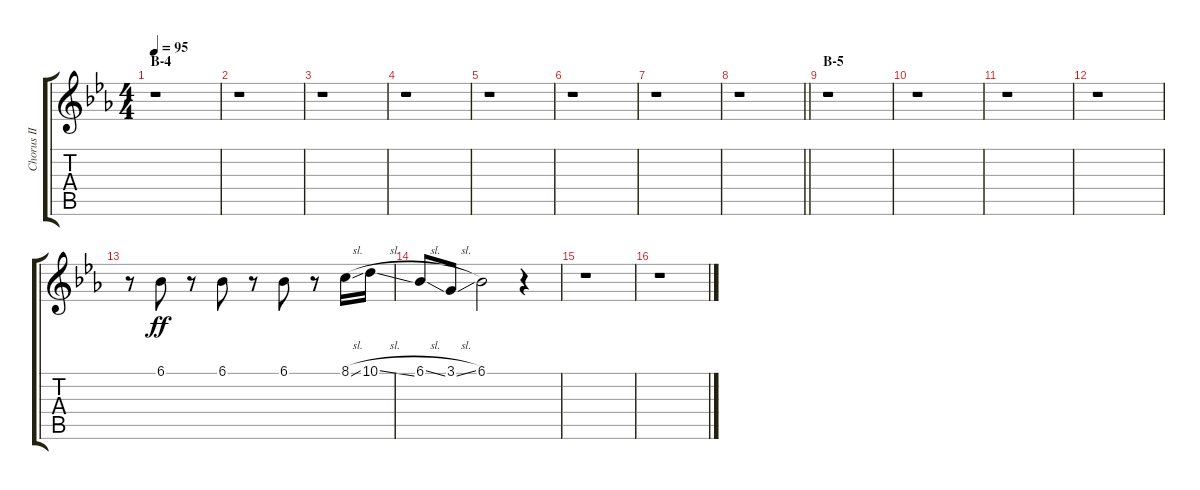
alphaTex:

\track ("Chorus II" "Chorus II") {instrument voiceoohs}
\staff {score tabs}
\tuning (E4 B3 G3 D3 A2 E2) {hide}
\ts (4 4)
\section ("" "B-4")
\tempo 95
\clef g2
\ks cminor
r.1{dy ff} |
r.1 |
r.1 |
r.1 |
r.1 |
r.1 |
r.1 |
\barLineRight lightlight
r.1 |
\section ("" "B-5")
r.1 |
r.1 |
r.1 |
r.1 |
r.8 6.1.8 r.8 6.1.8 r.8 6.1.8 r.8 8.1{sl}.16 10.1{sl}.16 |
6.1{sl}.8 3.1{sl}.8 6.1.2 r.4 |
r.1 |
r.1
